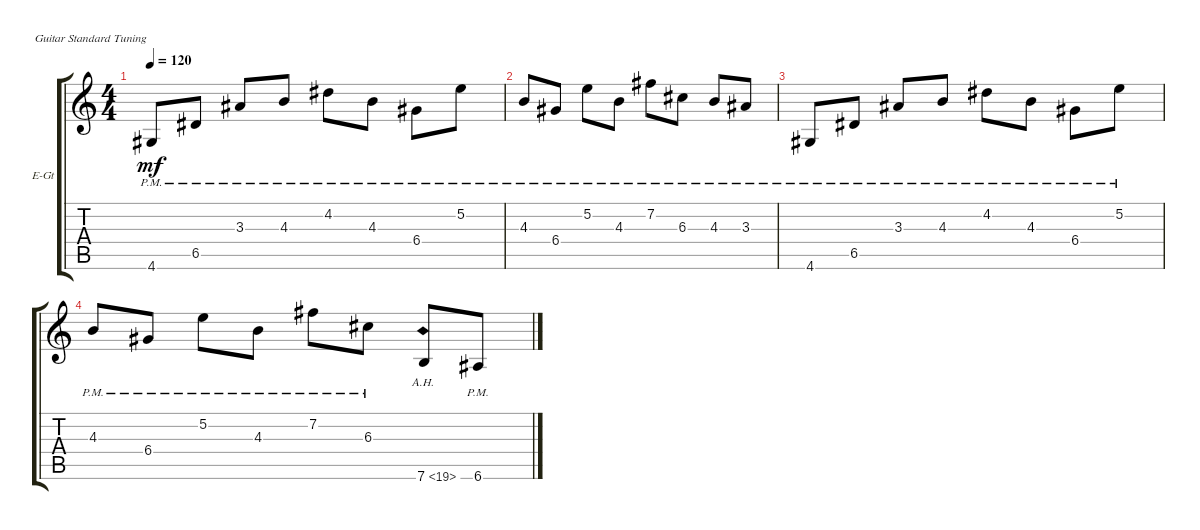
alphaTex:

\defaultSystemsLayout 4
\bracketExtendMode groupsimilarinstruments
\firstSystemTrackNameOrientation horizontal
\otherSystemsTrackNameOrientation horizontal
\track ("Electric Guitar" "E-Gt") {instrument distortionguitar}
\staff {score tabs}
\tuning (E4 B3 G3 D3 A2 E2)
\ts (4 4)
\tempo 120
\clef g2
\ks c
4.6{pm}.8{dy mf instrument distortionguitar} 6.5{pm}.8 3.3{pm}.8 4.3{pm}.8 4.2{pm}.8 4.3{pm}.8 6.4{pm}.8 5.2{pm}.8 |
4.3{pm}.8 6.4{pm}.8 5.2{pm}.8 4.3{pm}.8 7.2{pm}.8 6.3{pm}.8 4.3{pm}.8 3.3{pm}.8 |
4.6{pm}.8 6.5{pm}.8 3.3{pm}.8 4.3{pm}.8 4.2{pm}.8 4.3{pm}.8 6.4{pm}.8 5.2{pm}.8 |
4.3{pm}.8 6.4{pm}.8 5.2{pm}.8 4.3{pm}.8 7.2{pm}.8 6.3{pm}.8 7.6{ah 12}.8 6.6{pm}.8
